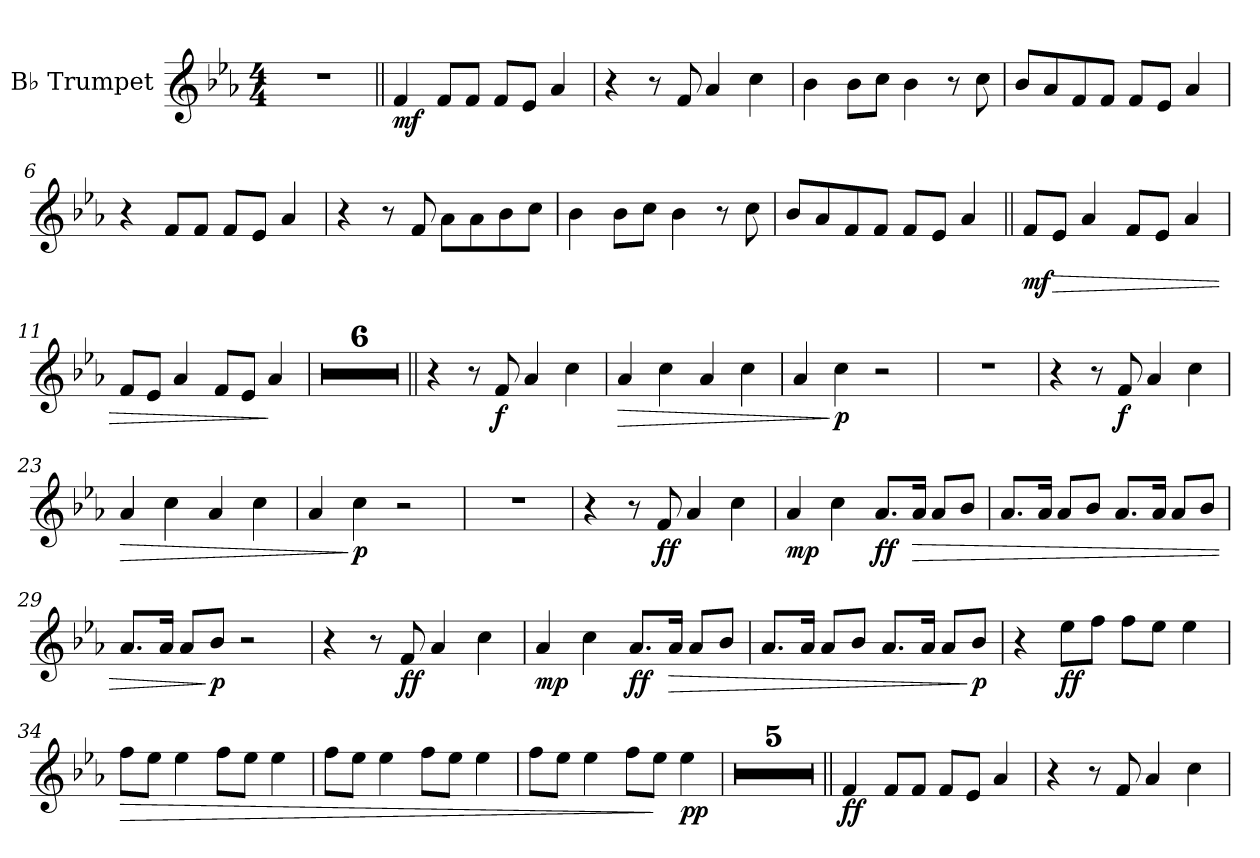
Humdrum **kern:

**kern	**dynam
*part1	*part1
*staff1	*staff1
*I"B♭ Trumpet	*
*I'B♭ Tpt.	*
*clefG2	*
*ITrd1c2	*
*k[b-e-a-d-g-]	*
*M4/4	*
=1	=1
1r	.
=2||	=2||
!	!LO:DY:b
4e-	mf
8e-L	.
8e-J	.
8e-L	.
8d-J	.
4g-	.
=3	=3
4r	.
8r	.
8e-	.
4g-	.
4b-	.
=4	=4
4a-	.
8a-L	.
8b-J	.
4a-	.
8r	.
8b-	.
=5	=5
8a-L	.
8g-	.
8e-	.
8e-J	.
8e-L	.
8d-J	.
4g-	.
=6	=6
4r	.
8e-L	.
8e-J	.
8e-L	.
8d-J	.
4g-	.
=7	=7
4r	.
8r	.
8e-	.
8g-L	.
8g-	.
8a-	.
8b-J	.
=8	=8
4a-	.
8a-L	.
8b-J	.
4a-	.
8r	.
8b-	.
=9	=9
8a-L	.
8g-	.
8e-	.
8e-J	.
8e-L	.
8d-J	.
4g-	.
=10||	=10||
!	!LO:DY:b
8e-L	mf
!	!LO:HP:b
8d-J	>
4g-	.
8e-L	.
8d-J	.
4g-	.
=11	=11
8e-L	.
8d-J	.
4g-	.
8e-L	.
8d-J	.
4g-	]
=12	=12
1r	.
=13	=13
1r	.
=14	=14
1r	.
=15	=15
1r	.
=16	=16
1r	.
=17	=17
1r	.
=18||	=18||
4r	.
8r	.
!	!LO:DY:b
8e-	f
4g-	.
4b-	.
=19	=19
!	!LO:HP:b
4g-	>
4b-	.
4g-	.
4b-	.
=20	=20
4g-	.
!	!LO:DY:n=1:b
4b-	] p
2r	.
=21	=21
1r	.
=22	=22
4r	.
8r	.
!	!LO:DY:b
8e-	f
4g-	.
4b-	.
=23	=23
!	!LO:HP:b
4g-	>
4b-	.
4g-	.
4b-	.
=24	=24
4g-	.
!	!LO:DY:n=1:b
4b-	] p
2r	.
=25	=25
1r	.
=26	=26
4r	.
8r	.
!	!LO:DY:b
8e-	ff
4g-	.
4b-	.
=27	=27
!	!LO:DY:b
4g-	mp
4b-	.
!	!LO:DY:b
8.g-L	ff
!	!LO:HP:b
16g-Jk	>
8g-L	.
8a-J	.
=28	=28
8.g-L	.
16g-Jk	.
8g-L	.
8a-J	.
8.g-L	.
16g-Jk	.
8g-L	.
8a-J	.
=29	=29
8.g-L	.
16g-Jk	.
8g-L	.
!	!LO:DY:n=1:b
8a-J	] p
2r	.
=30	=30
4r	.
8r	.
!	!LO:DY:b
8e-	ff
4g-	.
4b-	.
=31	=31
!	!LO:DY:b
4g-	mp
4b-	.
!	!LO:DY:b
8.g-L	ff
!	!LO:HP:b
16g-Jk	>
8g-L	.
8a-J	.
=32	=32
8.g-L	.
16g-Jk	.
8g-L	.
8a-J	.
8.g-L	.
16g-Jk	.
8g-L	.
!	!LO:DY:n=1:b
8a-J	] p
=33	=33
4r	.
!	!LO:DY:b
8dd-L	ff
8ee-J	.
8ee-L	.
8dd-J	.
4dd-	.
=34	=34
!	!LO:HP:b
8ee-L	>
8dd-J	.
4dd-	.
8ee-L	.
8dd-J	.
4dd-	.
=35	=35
8ee-L	.
8dd-J	.
4dd-	.
8ee-L	.
8dd-J	.
4dd-	.
=36	=36
8ee-L	.
8dd-J	.
4dd-	.
8ee-L	.
8dd-J	]
!	!LO:DY:b
4dd-	pp
=37	=37
1r	.
=38	=38
1r	.
=39	=39
1r	.
=40	=40
1r	.
=41	=41
1r	.
=42||	=42||
!	!LO:DY:b
4e-	ff
8e-L	.
8e-J	.
8e-L	.
8d-J	.
4g-	.
=43	=43
4r	.
8r	.
8e-	.
4g-	.
4b-	.
=	=
*-	*-
